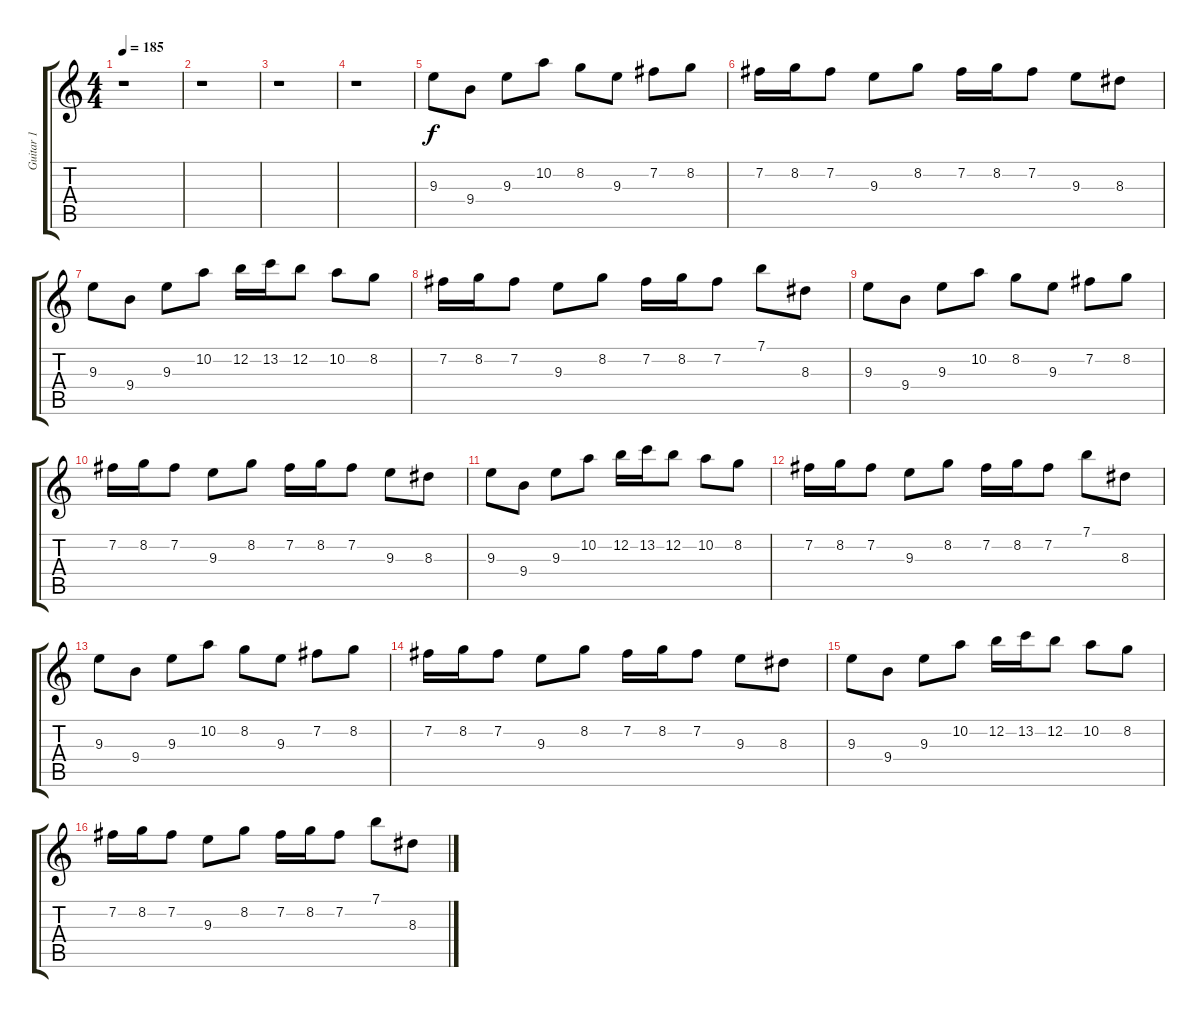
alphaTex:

\track ("Guitar 1" "Guitar 1") {instrument overdrivenguitar}
\staff {score tabs}
\tuning (E4 B3 G3 D3 A2 E2) {hide}
\ts (4 4)
\tempo 185
\clef g2
\ks c
r.1{dy f instrument overdrivenguitar} |
r.1 |
r.1 |
r.1 |
9.3.8 9.4.8 9.3.8 10.2.8 8.2.8 9.3.8 7.2.8 8.2.8 |
7.2.16 8.2.16 7.2.8 9.3.8 8.2.8 7.2.16 8.2.16 7.2.8 9.3.8 8.3.8 |
9.3.8 9.4.8 9.3.8 10.2.8 12.2.16 13.2.16 12.2.8 10.2.8 8.2.8 |
7.2.16 8.2.16 7.2.8 9.3.8 8.2.8 7.2.16 8.2.16 7.2.8 7.1.8 8.3.8 |
9.3.8 9.4.8 9.3.8 10.2.8 8.2.8 9.3.8 7.2.8 8.2.8 |
7.2.16 8.2.16 7.2.8 9.3.8 8.2.8 7.2.16 8.2.16 7.2.8 9.3.8 8.3.8 |
9.3.8 9.4.8 9.3.8 10.2.8 12.2.16 13.2.16 12.2.8 10.2.8 8.2.8 |
7.2.16 8.2.16 7.2.8 9.3.8 8.2.8 7.2.16 8.2.16 7.2.8 7.1.8 8.3.8 |
9.3.8 9.4.8 9.3.8 10.2.8 8.2.8 9.3.8 7.2.8 8.2.8 |
7.2.16 8.2.16 7.2.8 9.3.8 8.2.8 7.2.16 8.2.16 7.2.8 9.3.8 8.3.8 |
9.3.8 9.4.8 9.3.8 10.2.8 12.2.16 13.2.16 12.2.8 10.2.8 8.2.8 |
7.2.16 8.2.16 7.2.8 9.3.8 8.2.8 7.2.16 8.2.16 7.2.8 7.1.8 8.3.8
